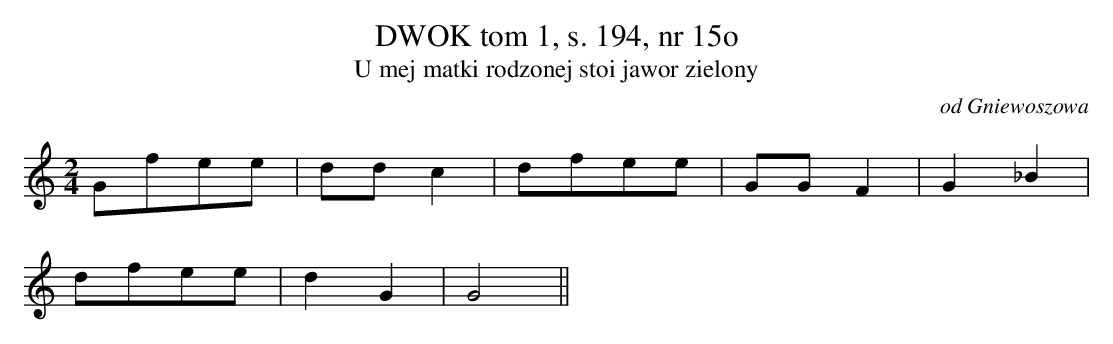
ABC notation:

X:1
T:DWOK tom 1, s. 194, nr 15o
T:U mej matki rodzonej stoi jawor zielony
O:od Gniewoszowa
M:2/4
L:1/8
K:C
Gfee | ddc2 |dfee | GGF2 |G2_B2 |
 dfee | d2G2 | G4 ||
